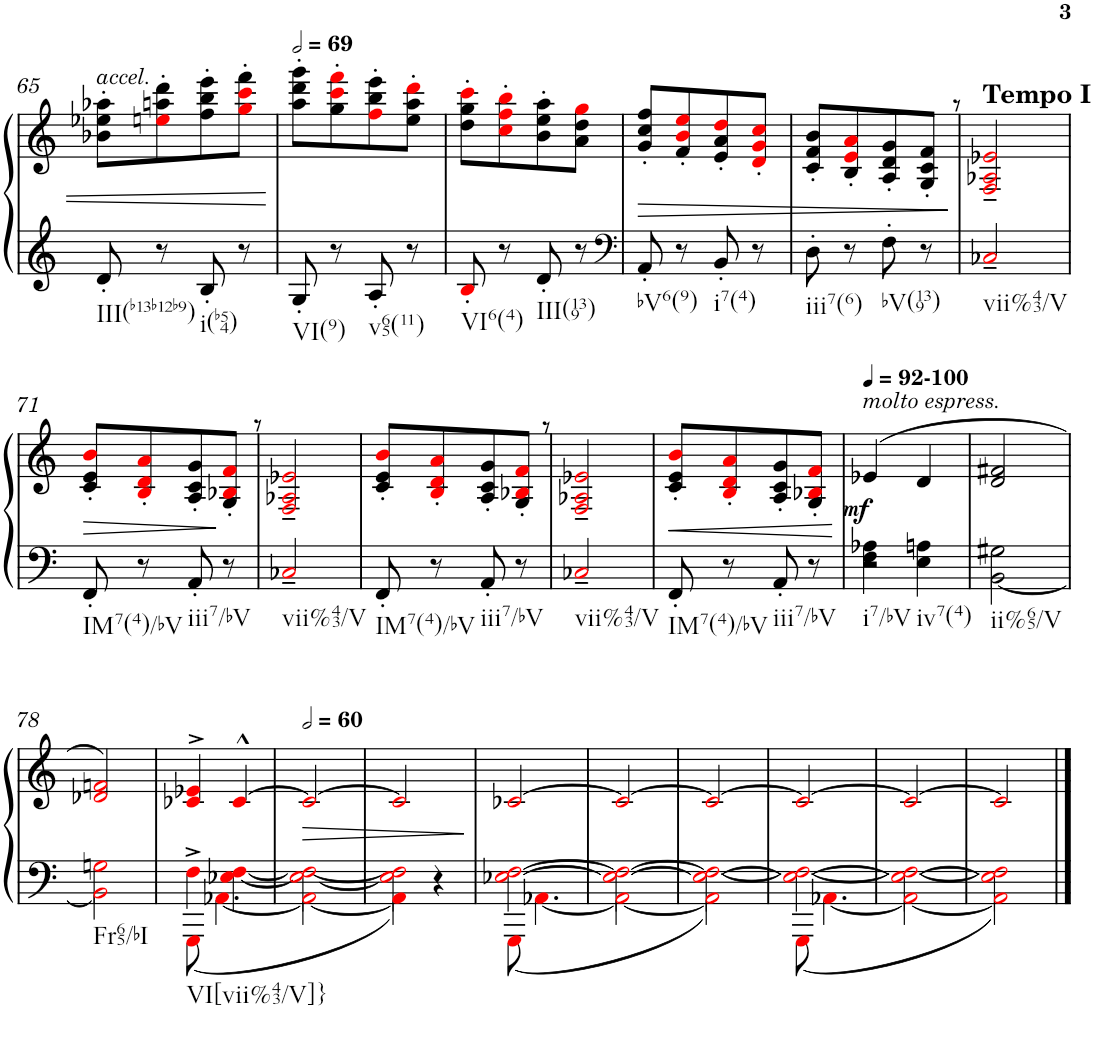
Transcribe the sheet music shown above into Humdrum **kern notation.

**kern	**kern	**dynam
*part1	*part1	*part1
*staff2	*staff1	*staff1/2
*I"Piano	*	*
*I'Pno.	*	*
!!LO:PB:g=z
*clefG2	*clefG2	*
*k[]	*k[]	*
*M2/4	*M2/4	*
=65	=65	=65
!	!LO:TX:a:i:t=accel.	!
!LO:TX:b:t=III(b13b12b9)	!	!
8d'/	8b-X\' 8ee-X\' 8aa-X\'L	.
8r	8eeni\' 8aan\' 8ddd\'	.
!LO:TX:b:t=i(b54)	!	!
8B'/	8ff\' 8bb\' 8eee\'	.
8r	8ggi\' 8ccci\' 8fff\'J	.
=66	=66	=66
*	*MM138	*
!LO:TX:b:t=VI(9)	!	!
8G'/	8aa\' 8ddd\' 8ggg\'L	.
8r	8gg\' 8ccci\' 8fffi\'	.
!LO:TX:b:t=v65(11)	!	!
8A'/	8ffi\' 8bb\' 8eee\'	.
8r	8ee\' 8aa\' 8dddi\'J	.
=67	=67	=67
!LO:TX:b:t=VI6(4)	!	!
8B'i/	8dd\' 8gg\' 8ccci\'L	.
8r	8cci\' 8ffi\' 8bbi\'	.
!LO:TX:b:t=III(139)	!	!
8d'/	8b\' 8ee\' 8aa\'	.
8r	8a\ 8dd\ 8ggi\J	.
=68	=68	=68
*clefF4	*	*
!LO:TX:b:t=bV6(9)	!	!
!	!	!LO:HP:b
8AA'/	8g/' 8cc/' 8ff/'L	>
8r	8f/' 8bi/' 8eei/'	.
!LO:TX:b:t=i7(4)	!	!
8BB'/	8e/' 8a/' 8ddi/'	.
8r	8di/' 8gi/' 8cci/'J	.
=69	=69	=69
!LO:TX:b:t=iii7(6)	!	!
8D'\	8c/' 8f/' 8b/'L	.
8r	8B/' 8ei/' 8ai/'	.
!LO:TX:b:t=bV(139)	!	!
8F'\	8A/' 8d/' 8g/'	.
8r	8G/' 8c/' 8f/'J	.
.	.	]
=70	=70	=70
!	!LO:TX:a:B:t=Tempo I	!
!LO:TX:b:t=vii%43/V	!	!
2C-X~i/	2Fi/~ 2A-Xi/~ 2e-Xi/~	.
!!LO:LB:g=z
=71	=71	=71
!LO:TX:b:t=IM7(4)/bV	!	!
!	!	!LO:HP:b
8FF'/	8c/' 8e/' 8bi/'L	>
8r	8Bi/' 8di/' 8ai/'	.
!LO:TX:b:t=iii7/bV	!	!
8AA'/	8A/' 8c/' 8g/'	.
8r	8G/' 8B-Xi/' 8fi/'J	.
.	.	]
=72	=72	=72
!LO:TX:b:t=vii%43/V	!	!
2C-X~i/	2Fi/~ 2A-Xi/~ 2e-Xi/~	.
=73	=73	=73
!LO:TX:b:t=IM7(4)/bV	!	!
8FF'/	8c/' 8e/' 8bi/'L	.
8r	8Bi/' 8di/' 8ai/'	.
!LO:TX:b:t=iii7/bV	!	!
8AA'/	8A/' 8c/' 8g/'	.
8r	8G/' 8B-Xi/' 8fi/'J	.
=74	=74	=74
!LO:TX:b:t=vii%43/V	!	!
2C-X~i/	2Fi/~ 2A-Xi/~ 2e-Xi/~	.
=75	=75	=75
!LO:TX:b:t=IM7(4)/bV	!	!
!	!	!LO:HP:b
8FF'/	8c/' 8e/' 8bi/'L	<
8r	8Bi/' 8di/' 8ai/'	.
!LO:TX:b:t=iii7/bV	!	!
8AA'/	8A/' 8c/' 8g/'	.
8r	8G/' 8B-Xi/' 8fi/'J	.
.	.	[
=76	=76	=76
*	*MM92	*
*^	*	*
!	!	!LO:TX:a:B:t=-100	!
!	!	!LO:TX:a:i:t=molto espress.	!
!LO:TX:b:t=i7/bV	!	!	!
!LO:TX:b:t=iv7(4)	!	!	!
!	!	!	!LO:DY:a=2
4F\ 4A-X\	2r	(4e-X/	mf
4E\ 4An\	.	4d/	.
=77	=77	=77	=77
!LO:TX:b:t=ii%65/V	!	!	!
2G#X\	[<2BB\	2d/ 2f#X/	.
!!LO:LB:g=z
=78	=78	=78	=78
!LO:TX:b:t=Fr65/bI	!	!	!
2Gni\	2BBi\]	2d-Xi/ 2fni/)	.
=79	=79	=79	=79
!LO:TX:b:t=VI[vii%43/V]}	!	!	!
4Fi\	8GGG^i\	4c-Xi/^ 4e-Xi/^	.
.	[<4.AA-Xi\	.	.
[4E-Xi\ [4Fi\	.	[4c-^^i/	.
=80	=80	=80	=80
*	*	*MM120	*
!	!	!	!LO:HP:b
2E-i\_ 2Fi\_	2AA-i\_	2c-i/_	>
=81	=81	=81	=81
2E-i\] 2Fi\]	4AA-i\]	2c-i/]	.
.	4r	.	.
*v	*v	*	*
.	.	]
=82	=82	=82
*^	*	*
[>2E-Xi\ [>2Fi\	8GGGi\	[2c-Xi/	.
.	[<4.AA-Xi\	.	.
=83	=83	=83	=83
2E-i\_ 2Fi\_	2AA-i\_	2c-i/_	.
=84	=84	=84	=84
2E-i\_ 2Fi\_	2AA-i\]	2c-i/_	.
=85	=85	=85	=85
2E-i\_ 2Fi\_	8GGGi\	2c-i/_	.
.	[<4.AA-Xi\	.	.
=86	=86	=86	=86
2E-i\_ 2Fi\_	2AA-i\_	2c-i/_	.
=87	=87	=87	=87
2E-i\] 2Fi\]	2AA-i\]	2c-i/]	.
*v	*v	*	*
==	==	==
*-	*-	*-
